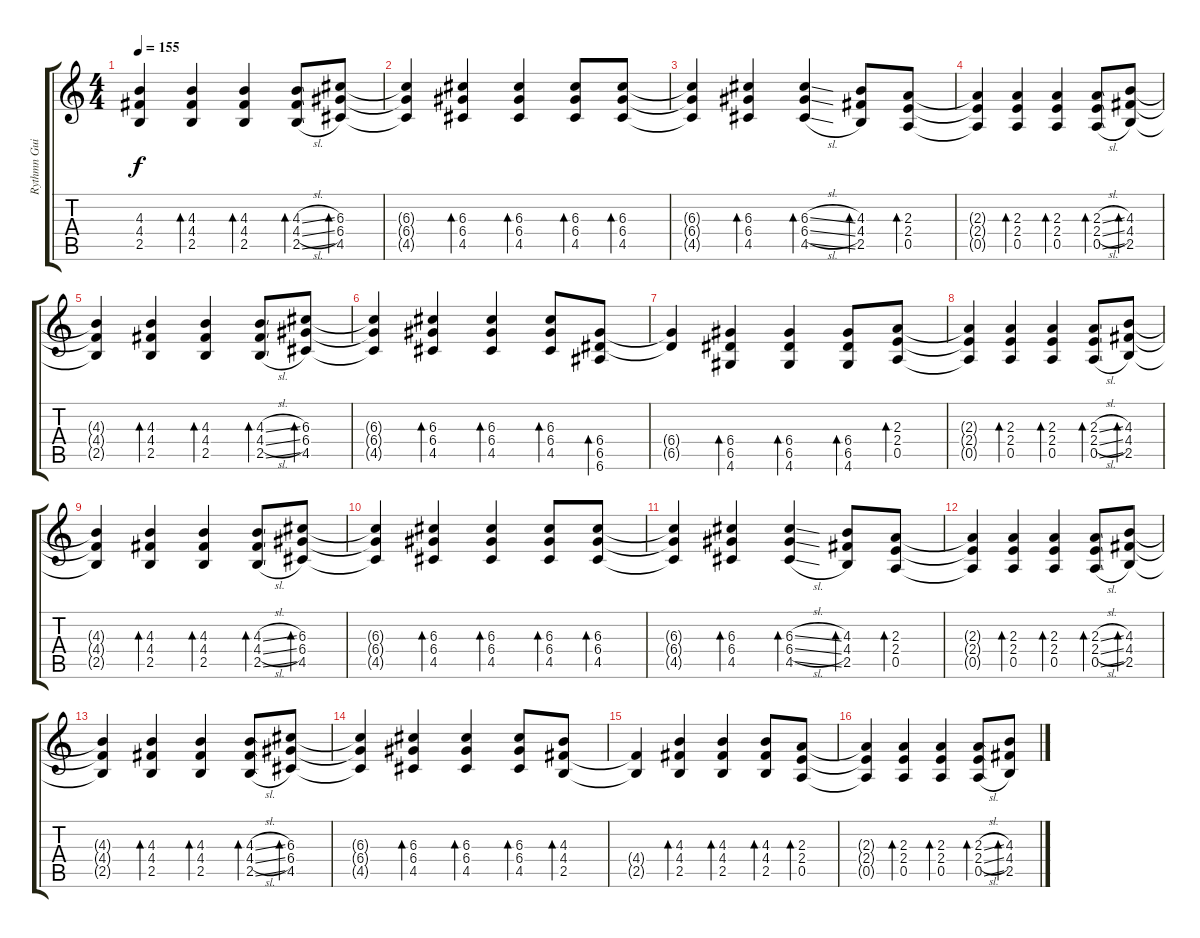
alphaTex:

\track ("Rythmn Guitar" "Rythmn Gui") {instrument overdrivenguitar}
\staff {score tabs}
\tuning (E4 B3 G3 D3 A2 E2) {hide}
\ts (4 4)
\tempo 155
\clef g2
\ks c
(4.3{t} 4.4{t} 2.5{t}).4{dy f} (4.3 4.4 2.5).4{bd 240} (4.3 4.4 2.5).4{bd 240} (4.3{sl} 4.4{sl} 2.5{sl}).8{bd 240} (6.3 6.4 4.5).8{bd 240} |
(6.3{t} 6.4{t} 4.5{t}).4 (6.3 6.4 4.5).4{bd 240} (6.3 6.4 4.5).4{bd 240} (6.3 6.4 4.5).8{bd 240} (6.3 6.4 4.5).8{bd 240} |
(6.3{t} 6.4{t} 4.5{t}).4 (6.3 6.4 4.5).4{bd 240} (6.3{sl} 6.4{sl} 4.5{sl}).4{bd 240} (4.3 4.4 2.5).8{bd 240} (2.3 2.4 0.5).8{bd 240} |
(2.3{t} 2.4{t} 0.5{t}).4 (2.3 2.4 0.5).4{bd 240} (2.3 2.4 0.5).4{bd 240} (2.3{sl} 2.4{sl} 0.5{sl}).8{bd 240} (4.3 4.4 2.5).8{bd 240} |
(4.3{t} 4.4{t} 2.5{t}).4 (4.3 4.4 2.5).4{bd 240} (4.3 4.4 2.5).4{bd 240} (4.3{sl} 4.4{sl} 2.5{sl}).8{bd 240} (6.3 6.4 4.5).8{bd 240} |
(6.3{t} 6.4{t} 4.5{t}).4 (6.3 6.4 4.5).4{bd 240} (6.3 6.4 4.5).4{bd 240} (6.3 6.4 4.5).8{bd 240} (6.4 6.5 6.6).8{bd 240} |
(6.4{t} 6.5{t}).4 (6.4 6.5 4.6).4{bd 240} (6.4 6.5 4.6).4{bd 240} (6.4 6.5 4.6).8{bd 240} (2.3 2.4 0.5).8{bd 240} |
(2.3{t} 2.4{t} 0.5{t}).4 (2.3 2.4 0.5).4{bd 240} (2.3 2.4 0.5).4{bd 240} (2.3{sl} 2.4{sl} 0.5{sl}).8{bd 240} (4.3 4.4 2.5).8{bd 240} |
(4.3{t} 4.4{t} 2.5{t}).4 (4.3 4.4 2.5).4{bd 240} (4.3 4.4 2.5).4{bd 240} (4.3{sl} 4.4{sl} 2.5{sl}).8{bd 240} (6.3 6.4 4.5).8{bd 240} |
(6.3{t} 6.4{t} 4.5{t}).4 (6.3 6.4 4.5).4{bd 240} (6.3 6.4 4.5).4{bd 240} (6.3 6.4 4.5).8{bd 240} (6.3 6.4 4.5).8{bd 240} |
(6.3{t} 6.4{t} 4.5{t}).4 (6.3 6.4 4.5).4{bd 240} (6.3{sl} 6.4{sl} 4.5{sl}).4{bd 240} (4.3 4.4 2.5).8{bd 240} (2.3 2.4 0.5).8{bd 240} |
(2.3{t} 2.4{t} 0.5{t}).4 (2.3 2.4 0.5).4{bd 240} (2.3 2.4 0.5).4{bd 240} (2.3{sl} 2.4{sl} 0.5{sl}).8{bd 240} (4.3 4.4 2.5).8{bd 240} |
(4.3{t} 4.4{t} 2.5{t}).4 (4.3 4.4 2.5).4{bd 240} (4.3 4.4 2.5).4{bd 240} (4.3{sl} 4.4{sl} 2.5{sl}).8{bd 240} (6.3 6.4 4.5).8{bd 240} |
(6.3{t} 6.4{t} 4.5{t}).4 (6.3 6.4 4.5).4{bd 240} (6.3 6.4 4.5).4{bd 240} (6.3 6.4 4.5).8{bd 240} (4.3 4.4 2.5).8{bd 240} |
(4.4{t} 2.5{t}).4 (4.3 4.4 2.5).4{bd 240} (4.3 4.4 2.5).4{bd 240} (4.3 4.4 2.5).8{bd 240} (2.3 2.4 0.5).8{bd 240} |
(2.3{t} 2.4{t} 0.5{t}).4 (2.3 2.4 0.5).4{bd 240} (2.3 2.4 0.5).4{bd 240} (2.3{sl} 2.4{sl} 0.5{sl}).8{bd 240} (4.3 4.4 2.5).8{bd 240}
